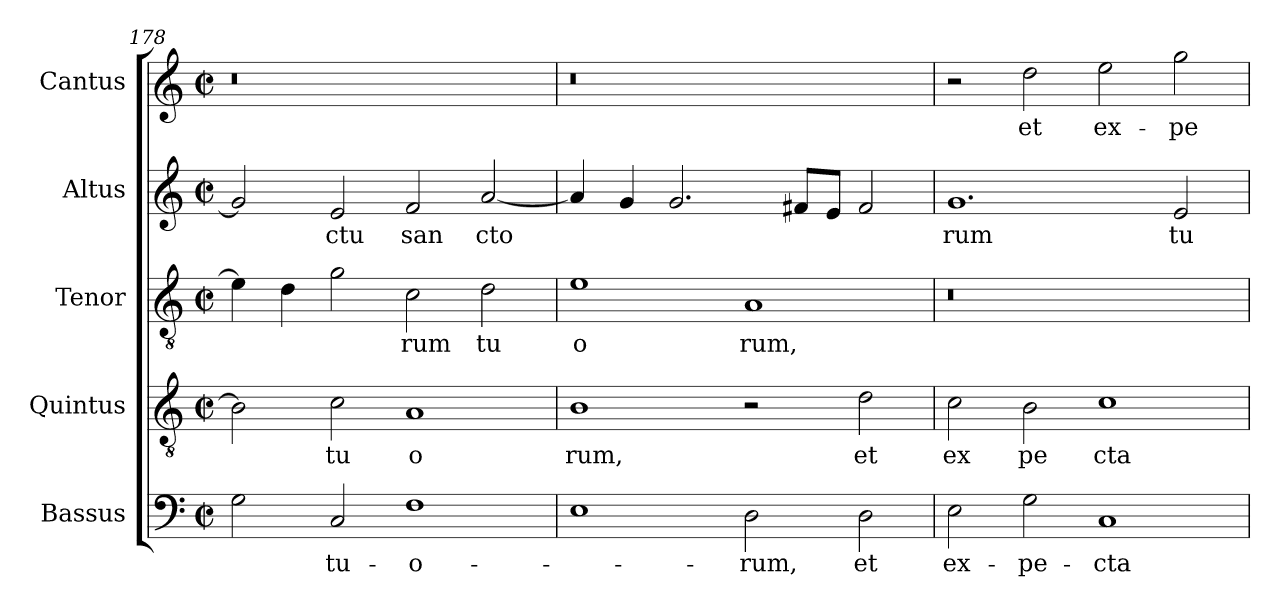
**kern	**text	**kern	**text	**kern	**text	**kern	**text	**kern	**text
*part5	*part5	*part4	*part4	*part3	*part3	*part2	*part2	*part1	*part1
*staff5	*staff5	*staff4	*staff4	*staff3	*staff3	*staff2	*staff2	*staff1	*staff1
*I"Bassus	*	*I"Quintus	*	*I"Tenor	*	*I"Altus	*	*I"Cantus	*
*clefF4	*	*clefGv2	*	*clefGv2	*	*clefG2	*	*clefG2	*
*M2/2	*	*M2/2	*	*M2/2	*	*M2/2	*	*M2/2	*
*met(c|)	*	*met(c|)	*	*met(c|)	*	*met(c|)	*	*met(c|)	*
=178	=178	=178	=178	=178	=178	=178	=178	=178	=178
2G\	.	2B\]	.	4e\]	.	2g/]	.	0r	.
.	.	.	.	4d\	.	.	.	.	.
!	!LO:LY:b:cj	!	!LO:LY:b:cj	!	!	!	!LO:LY:b:cj	!	!
2C/	tu-	2c\	tu	2g\	.	2e/	ctu	.	.
!	!LO:LY:b:rj	!	!LO:LY:b:cj	!	!LO:LY:b:cj	!	!LO:LY:b:cj	!	!
1F	-o-	1A	o	2c\	rum	2f/	san	.	.
!	!	!	!	!	!LO:LY:b:cj	!	!LO:LY:b	!	!
.	.	.	.	2d\	tu	[<2a/	cto	.	.
=179	=179	=179	=179	=179	=179	=179	=179	=179	=179
!	!	!	!LO:LY:b:cj	!	!LO:LY:b:cj	!	!	!	!
1E	.	1B	rum,	1e	o	4a/]	.	0r	.
.	.	.	.	.	.	4g/	.	.	.
.	.	.	.	.	.	2.g/	.	.	.
!	!LO:LY:b:cj	!	!	!	!LO:LY:b:cj	!	!	!	!
2D\	-rum,	2r	.	1A	rum,	.	.	.	.
.	.	.	.	.	.	8f#/L	.	.	.
.	.	.	.	.	.	8e/J	.	.	.
!	!LO:LY:b:cj	!	!LO:LY:b:cj	!	!	!	!	!	!
2D\	et	2d\	et	.	.	2f#/	.	.	.
=180	=180	=180	=180	=180	=180	=180	=180	=180	=180
!	!LO:LY:b:cj	!	!LO:LY:b:cj	!	!	!	!LO:LY:b:cj	!	!
2E\	ex-	2c\	ex	0r	.	1.g	rum	2r	.
!	!LO:LY:b:cj	!	!LO:LY:b:cj	!	!	!	!	!	!LO:LY:b:cj
2G\	-pe-	2B\	pe	.	.	.	.	2dd\	et
!	!LO:LY:b:cj	!	!LO:LY:b:cj	!	!	!	!	!	!LO:LY:b:cj
1C	-cta-	1c	cta	.	.	.	.	2ee\	ex-
!	!	!	!	!	!	!	!LO:LY:b:cj	!	!LO:LY:b:cj
.	.	.	.	.	.	2e/	tu	2gg\	-pe-
=	=	=	=	=	=	=	=	=	=
*-	*-	*-	*-	*-	*-	*-	*-	*-	*-
